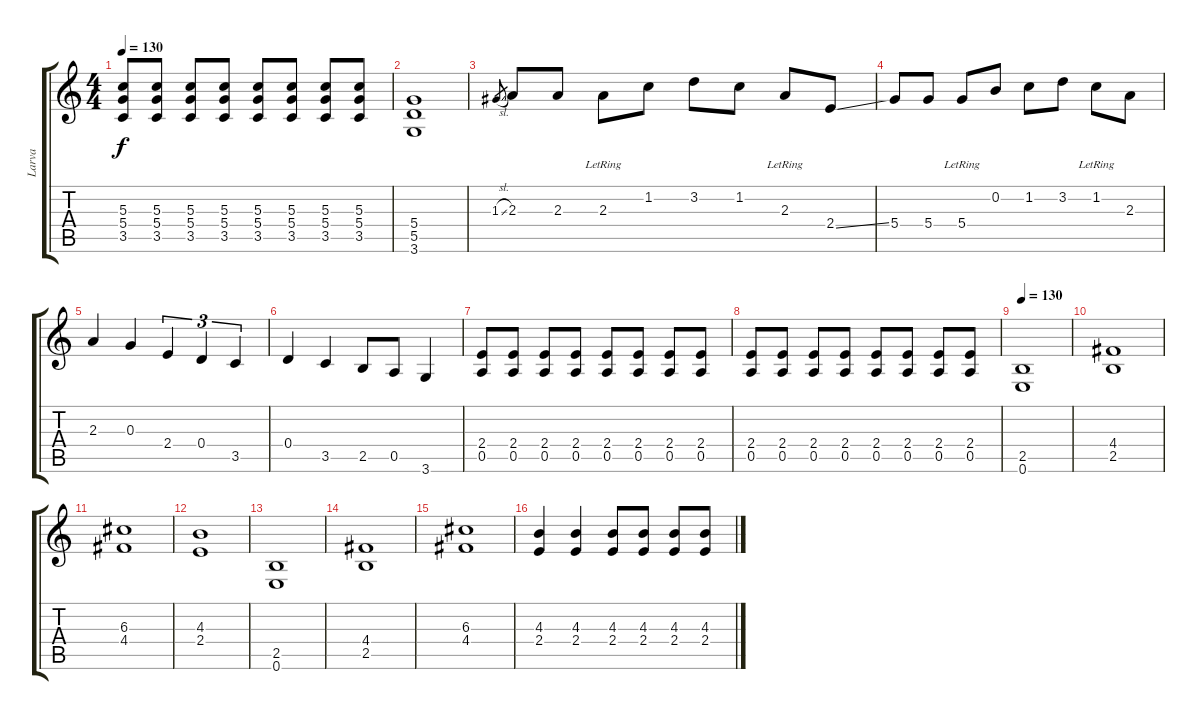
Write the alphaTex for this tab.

\track ("Larva" "Larva") {instrument overdrivenguitar}
\staff {score tabs}
\tuning (E4 B3 G3 D3 A2 E2) {hide}
\ts (4 4)
\tempo 130
\clef g2
\ks c
(5.3 5.4 3.5).8{dy f volume 4 instrument overdrivenguitar} (5.3 5.4 3.5).8{volume 13} (5.3 5.4 3.5).8 (5.3 5.4 3.5).8 (5.3 5.4 3.5).8 (5.3 5.4 3.5).8 (5.3 5.4 3.5).8 (5.3 5.4 3.5).8 |
(5.4 5.5 3.6).1 |
1.3{sl}.8{gr} 2.3.8{volume 15} 2.3.8 2.3{lr}.8 1.2.8 3.2.8 1.2.8 2.3{lr}.8 2.4{ss}.8 |
5.4.8 5.4.8 5.4{lr}.8 0.2.8 1.2.8 3.2.8 1.2{lr}.8 2.3.8 |
2.3.4 0.3.4 2.4.4{tu (3 2)} 0.4.4{tu (3 2)} 3.5.4{tu (3 2)} |
0.4.4 3.5.4 2.5.8 0.5.8 3.6.4 |
(2.4 0.5).8{volume 6} (2.4 0.5).8{volume 15} (2.4 0.5).8 (2.4 0.5).8 (2.4 0.5).8 (2.4 0.5).8 (2.4 0.5).8 (2.4 0.5).8 |
(2.4 0.5).8 (2.4 0.5).8 (2.4 0.5).8 (2.4 0.5).8 (2.4 0.5).8 (2.4 0.5).8 (2.4 0.5).8 (2.4 0.5).8 |
\tempo 130
(2.5 0.6).1{volume 11} |
(4.4 2.5).1 |
(6.3 4.4).1 |
(4.3 2.4).1 |
(2.5 0.6).1 |
(4.4 2.5).1 |
(6.3 4.4).1 |
(4.3 2.4).4 (4.3 2.4).4 (4.3 2.4).8 (4.3 2.4).8 (4.3 2.4).8 (4.3 2.4).8
